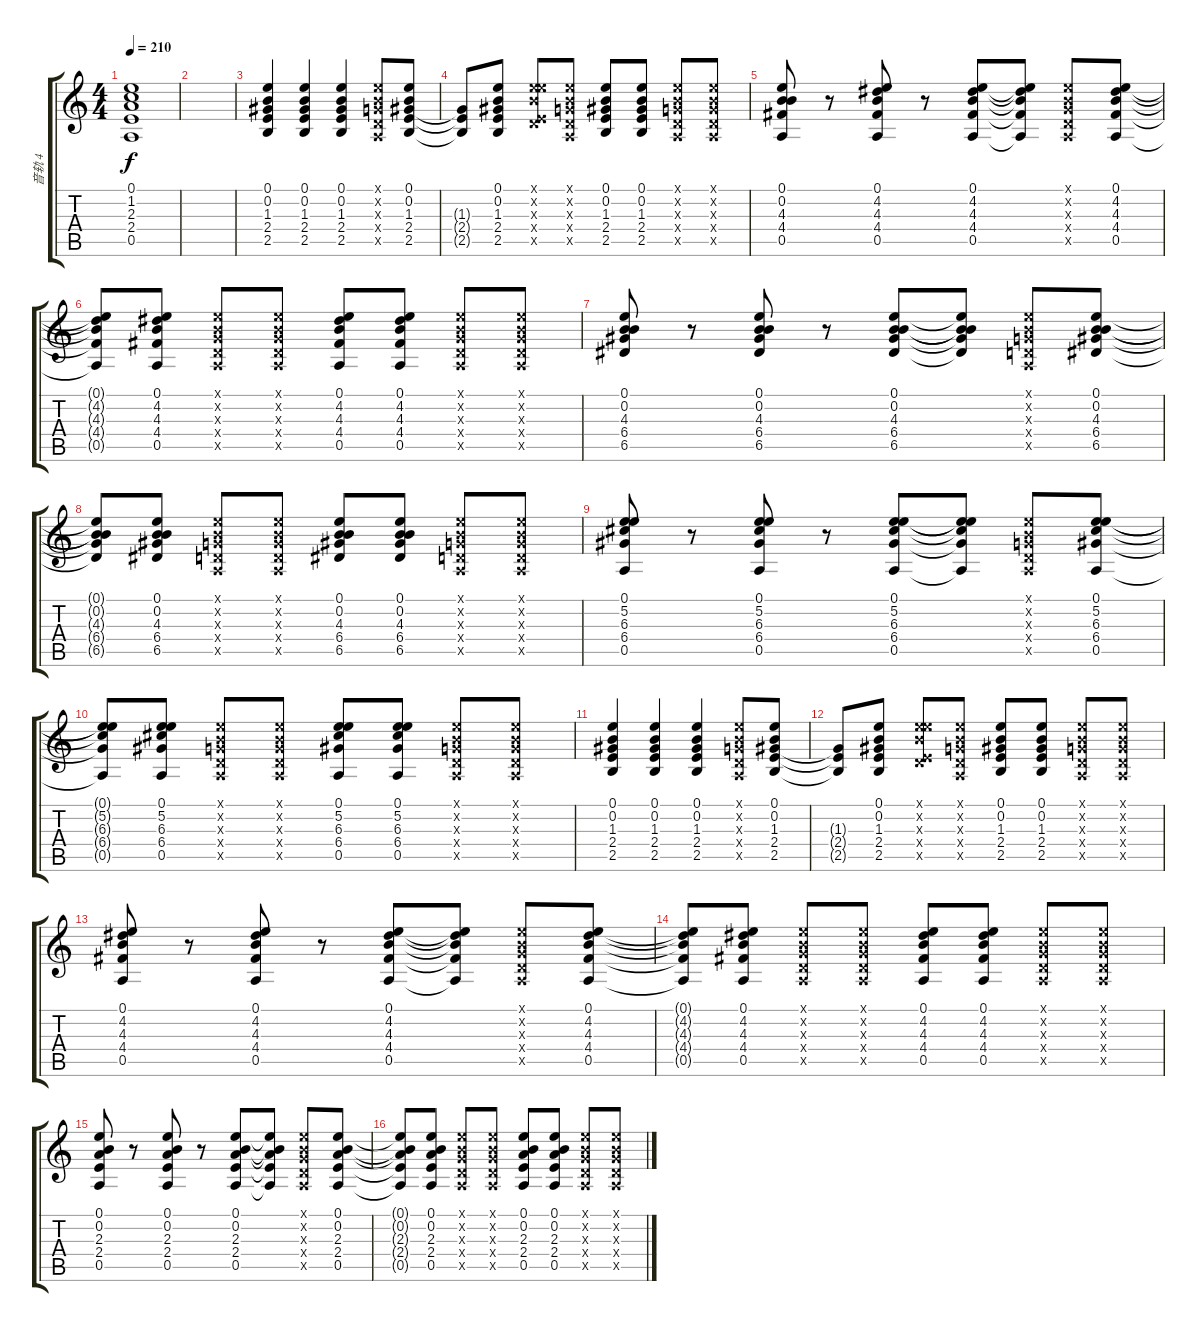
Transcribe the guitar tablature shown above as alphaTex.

\track ("音轨 4" "音轨 4") {instrument acousticguitarsteel}
\staff {score tabs}
\tuning (E4 B3 G3 D3 A2 E2) {hide}
\ts (4 4)
\tempo 210
\clef g2
\ks c
(0.1 1.2 2.3 2.4 0.5{t}).1{dy f} |
|
(0.1 0.2 1.3 2.4 2.5).4 (0.1 0.2 1.3 2.4 2.5).4 (0.1 0.2 1.3 2.4 2.5).4 (0.1{x} 0.2{x} 0.3{x} 0.4{x} 0.5{x}).8 (0.1 0.2 1.3 2.4 2.5).8 |
(1.3{t} 2.4{t} 2.5{t}).8 (0.1 0.2 1.3 2.4 2.5).8 (0.1{x} 0.2{x} 9.3{x} 0.4{x} 7.5{x}).8 (0.1{x} 0.2{x} 0.3{x} 0.4{x} 0.5{x}).8 (0.1 0.2 1.3 2.4 2.5).8 (0.1 0.2 1.3 2.4 2.5).8 (0.1{x} 0.2{x} 0.3{x} 0.4{x} 0.5{x}).8 (0.1{x} 0.2{x} 0.3{x} 0.4{x} 0.5{x}).8 |
(0.1 0.2 4.3 4.4 0.5).8 r.8 (0.1 4.2 4.3 4.4 0.5).8 r.8 (0.1 4.2 4.3 4.4 0.5).8 (0.1{t} 4.2{t} 4.3{t} 4.4{t} 0.5{t}).8 (0.1{x} 0.2{x} 0.3{x} 0.4{x} 0.5{x}).8 (0.1 4.2 4.3 4.4 0.5).8 |
(0.1{t} 4.2{t} 4.3{t} 4.4{t} 0.5{t}).8 (0.1 4.2 4.3 4.4 0.5).8 (0.1{x} 0.2{x} 0.3{x} 0.4{x} 0.5{x}).8 (0.1{x} 0.2{x} 0.3{x} 0.4{x} 0.5{x}).8 (0.1 4.2 4.3 4.4 0.5).8 (0.1 4.2 4.3 4.4 0.5).8 (0.1{x} 0.2{x} 0.3{x} 0.4{x} 0.5{x}).8 (0.1{x} 0.2{x} 0.3{x} 0.4{x} 0.5{x}).8 |
(0.1 0.2 4.3 6.4 6.5).8 r.8 (0.1 0.2 4.3 6.4 6.5).8 r.8 (0.1 0.2 4.3 6.4 6.5).8 (0.1{t} 0.2{t} 4.3{t} 6.4{t} 6.5{t}).8 (0.1{x} 0.2{x} 0.3{x} 0.4{x} 0.5{x}).8 (0.1 0.2 4.3 6.4 6.5).8 |
(0.1{t} 0.2{t} 4.3{t} 6.4{t} 6.5{t}).8 (0.1 0.2 4.3 6.4 6.5).8 (0.1{x} 0.2{x} 0.3{x} 0.4{x} 0.5{x}).8 (0.1{x} 0.2{x} 0.3{x} 0.4{x} 0.5{x}).8 (0.1 0.2 4.3 6.4 6.5).8 (0.1 0.2 4.3 6.4 6.5).8 (0.1{x} 0.2{x} 0.3{x} 0.4{x} 0.5{x}).8 (0.1{x} 0.2{x} 0.3{x} 0.4{x} 0.5{x}).8 |
(0.1 5.2 6.3 6.4 0.5).8 r.8 (0.1 5.2 6.3 6.4 0.5).8 r.8 (0.1 5.2 6.3 6.4 0.5).8 (0.1{t} 5.2{t} 6.3{t} 6.4{t} 0.5{t}).8 (0.1{x} 0.2{x} 0.3{x} 0.4{x} 0.5{x}).8 (0.1 5.2 6.3 6.4 0.5).8 |
(0.1{t} 5.2{t} 6.3{t} 6.4{t} 0.5{t}).8 (0.1 5.2 6.3 6.4 0.5).8 (0.1{x} 0.2{x} 0.3{x} 0.4{x} 0.5{x}).8 (0.1{x} 0.2{x} 0.3{x} 0.4{x} 0.5{x}).8 (0.1 5.2 6.3 6.4 0.5).8 (0.1 5.2 6.3 6.4 0.5).8 (0.1{x} 0.2{x} 0.3{x} 0.4{x} 0.5{x}).8 (0.1{x} 0.2{x} 0.3{x} 0.4{x} 0.5{x}).8 |
(0.1 0.2 1.3 2.4 2.5).4 (0.1 0.2 1.3 2.4 2.5).4 (0.1 0.2 1.3 2.4 2.5).4 (0.1{x} 0.2{x} 0.3{x} 0.4{x} 0.5{x}).8 (0.1 0.2 1.3 2.4 2.5).8 |
(1.3{t} 2.4{t} 2.5{t}).8 (0.1 0.2 1.3 2.4 2.5).8 (0.1{x} 0.2{x} 9.3{x} 0.4{x} 7.5{x}).8 (0.1{x} 0.2{x} 0.3{x} 0.4{x} 0.5{x}).8 (0.1 0.2 1.3 2.4 2.5).8 (0.1 0.2 1.3 2.4 2.5).8 (0.1{x} 0.2{x} 0.3{x} 0.4{x} 0.5{x}).8 (0.1{x} 0.2{x} 0.3{x} 0.4{x} 0.5{x}).8 |
(0.1 4.2 4.3 4.4 0.5).8 r.8 (0.1 4.2 4.3 4.4 0.5).8 r.8 (0.1 4.2 4.3 4.4 0.5).8 (0.1{t} 4.2{t} 4.3{t} 4.4{t} 0.5{t}).8 (0.1{x} 0.2{x} 0.3{x} 0.4{x} 0.5{x}).8 (0.1 4.2 4.3 4.4 0.5).8 |
(0.1{t} 4.2{t} 4.3{t} 4.4{t} 0.5{t}).8 (0.1 4.2 4.3 4.4 0.5).8 (0.1{x} 0.2{x} 0.3{x} 0.4{x} 0.5{x}).8 (0.1{x} 0.2{x} 0.3{x} 0.4{x} 0.5{x}).8 (0.1 4.2 4.3 4.4 0.5).8 (0.1 4.2 4.3 4.4 0.5).8 (0.1{x} 0.2{x} 0.3{x} 0.4{x} 0.5{x}).8 (0.1{x} 0.2{x} 0.3{x} 0.4{x} 0.5{x}).8 |
(0.1 0.2 2.3 2.4 0.5).8 r.8 (0.1 0.2 2.3 2.4 0.5).8 r.8 (0.1 0.2 2.3 2.4 0.5).8 (0.1{t} 0.2{t} 2.3{t} 2.4{t} 0.5{t}).8 (0.1{x} 0.2{x} 0.3{x} 0.4{x} 0.5{x}).8 (0.1 0.2 2.3 2.4 0.5).8 |
(0.1{t} 0.2{t} 2.3{t} 2.4{t} 0.5{t}).8 (0.1 0.2 2.3 2.4 0.5).8 (0.1{x} 0.2{x} 0.3{x} 0.4{x} 0.5{x}).8 (0.1{x} 0.2{x} 0.3{x} 0.4{x} 0.5{x}).8 (0.1 0.2 2.3 2.4 0.5).8 (0.1 0.2 2.3 2.4 0.5).8 (0.1{x} 0.2{x} 0.3{x} 0.4{x} 0.5{x}).8 (0.1{x} 0.2{x} 0.3{x} 0.4{x} 0.5{x}).8
